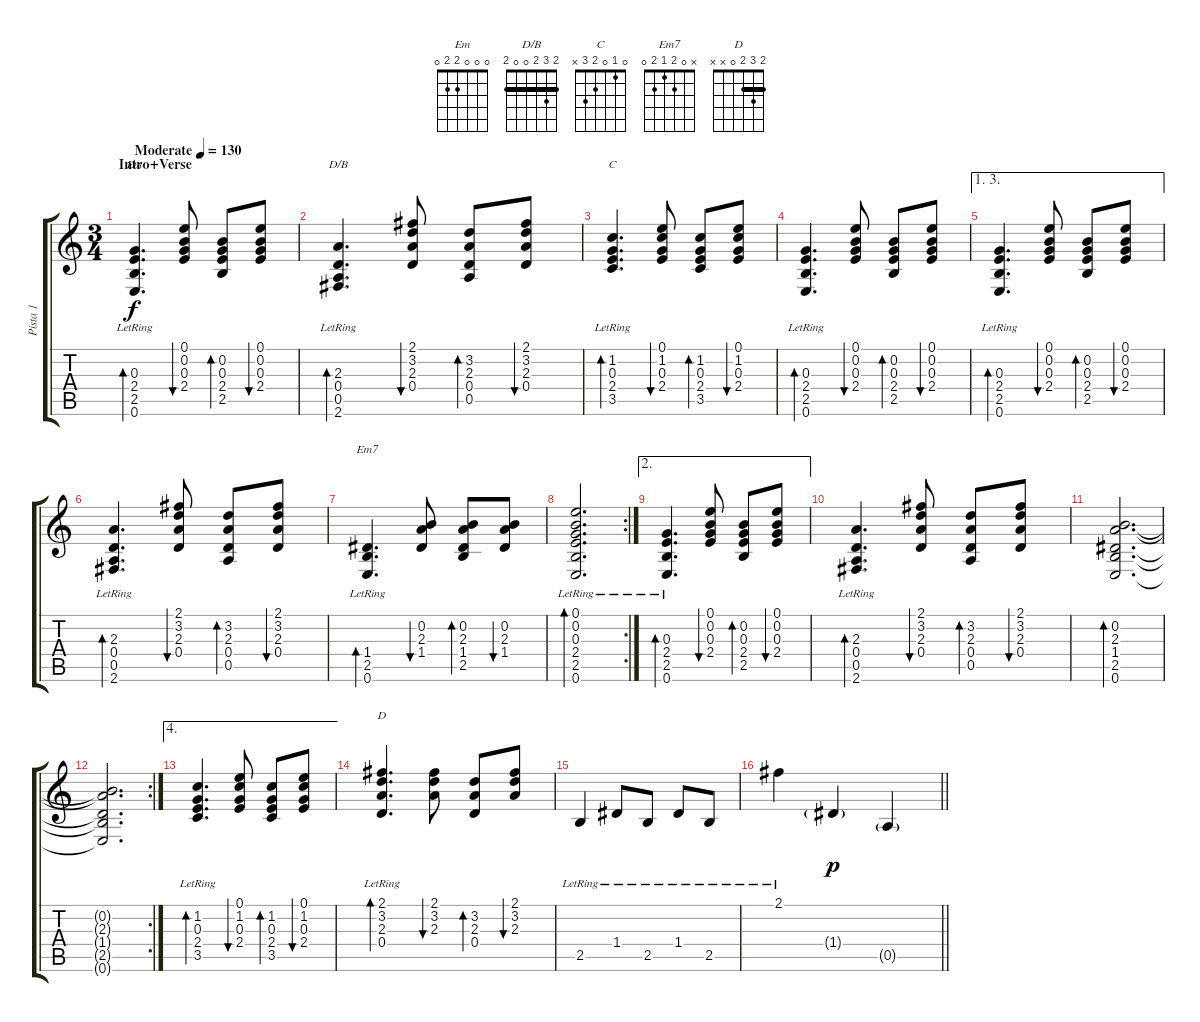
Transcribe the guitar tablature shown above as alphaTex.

\track ("Pista 1" "Pista 1") {instrument acousticguitarsteel}
\staff {score tabs}
\tuning (E4 B3 G3 D3 A2 E2) {hide}
\chord ("Em" 0 0 0 2 2 0)
\chord ("D/B" 2 3 2 0 0 2) {barre 2}
\chord ("C" 0 1 0 2 3 x)
\chord ("Em7" x 0 2 1 2 0)
\chord ("D" 2 3 2 0 x x) {barre 2}
\ts (3 4)
\section ("" "Intro+Verse")
\tempo (130 "Moderate")
\clef g2
\ks c
(0.3{lr} 2.4{lr} 2.5{lr} 0.6{lr}).4{d bd 60 ch "Em" dy f instrument acousticguitarsteel} (0.1 0.2 0.3 2.4).8{bu 60} (0.2 0.3 2.4 2.5).8{bd 60} (0.1 0.2 0.3 2.4).8{bu 60} |
(2.3{lr} 0.4{lr} 0.5{lr} 2.6{lr}).4{d bd 60 ch "D/B"} (2.1 3.2 2.3 0.4).8{bu 60} (3.2 2.3 0.4 0.5).8{bd 60} (2.1 3.2 2.3 0.4).8{bu 60} |
(1.2{lr} 0.3{lr} 2.4{lr} 3.5{lr}).4{d bd 60 ch "C"} (0.1 1.2 0.3 2.4).8{bu 60} (1.2 0.3 2.4 3.5).8{bd 60} (0.1 1.2 0.3 2.4).8{bu 60} |
(0.3{lr} 2.4{lr} 2.5{lr} 0.6{lr}).4{d bd 60} (0.1 0.2 0.3 2.4).8{bu 60} (0.2 0.3 2.4 2.5).8{bd 60} (0.1 0.2 0.3 2.4).8{bu 60} |
\ae (1 3)
(0.3{lr} 2.4{lr} 2.5{lr} 0.6{lr}).4{d bd 60} (0.1 0.2 0.3 2.4).8{bu 60} (0.2 0.3 2.4 2.5).8{bd 60} (0.1 0.2 0.3 2.4).8{bu 60} |
(2.3{lr} 0.4{lr} 0.5{lr} 2.6{lr}).4{d bd 60} (2.1 3.2 2.3 0.4).8{bu 60} (3.2 2.3 0.4 0.5).8{bd 60} (2.1 3.2 2.3 0.4).8{bu 60} |
(1.4{lr} 2.5{lr} 0.6{lr}).4{d bd 60 ch "Em7"} (0.2 2.3 1.4).8{bu 60} (0.2 2.3 1.4 2.5).8{bd 60} (0.2 2.3 1.4).8{bu 60} |
\rc 2
(0.1{lr} 0.2{lr} 0.3{lr} 2.4{lr} 2.5{lr} 0.6{lr}).2{d bd 60} |
\ae 2
(0.3{lr} 2.4{lr} 2.5{lr} 0.6{lr}).4{d bd 60} (0.1 0.2 0.3 2.4).8{bu 60} (0.2 0.3 2.4 2.5).8{bd 60} (0.1 0.2 0.3 2.4).8{bu 60} |
(2.3{lr} 0.4{lr} 0.5{lr} 2.6{lr}).4{d bd 60} (2.1 3.2 2.3 0.4).8{bu 60} (3.2 2.3 0.4 0.5).8{bd 60} (2.1 3.2 2.3 0.4).8{bu 60} |
(0.2 2.3 1.4 2.5 0.6).2{d bd 60} |
\rc 2
(0.2{t} 2.3{t} 1.4{t} 2.5{t} 0.6{t}).2{d} |
\ae 4
(1.2{lr} 0.3{lr} 2.4{lr} 3.5{lr}).4{d bd 60} (0.1 1.2 0.3 2.4).8{bu 60} (1.2 0.3 2.4 3.5).8{bd 60} (0.1 1.2 0.3 2.4).8{bu 60} |
(2.1{lr} 3.2{lr} 2.3{lr} 0.4{lr}).4{d bd 60 ch "D"} (2.1 3.2 2.3).8{bu 60} (3.2 2.3 0.4).8{bd 60} (2.1 3.2 2.3).8{bu 60} |
2.5{lr}.4 1.4{lr}.8 2.5{lr}.8 1.4{lr}.8 2.5{lr}.8 |
\barLineRight lightlight
2.1{lr}.4 1.4{g}.4{dy p} 0.5{g}.4
